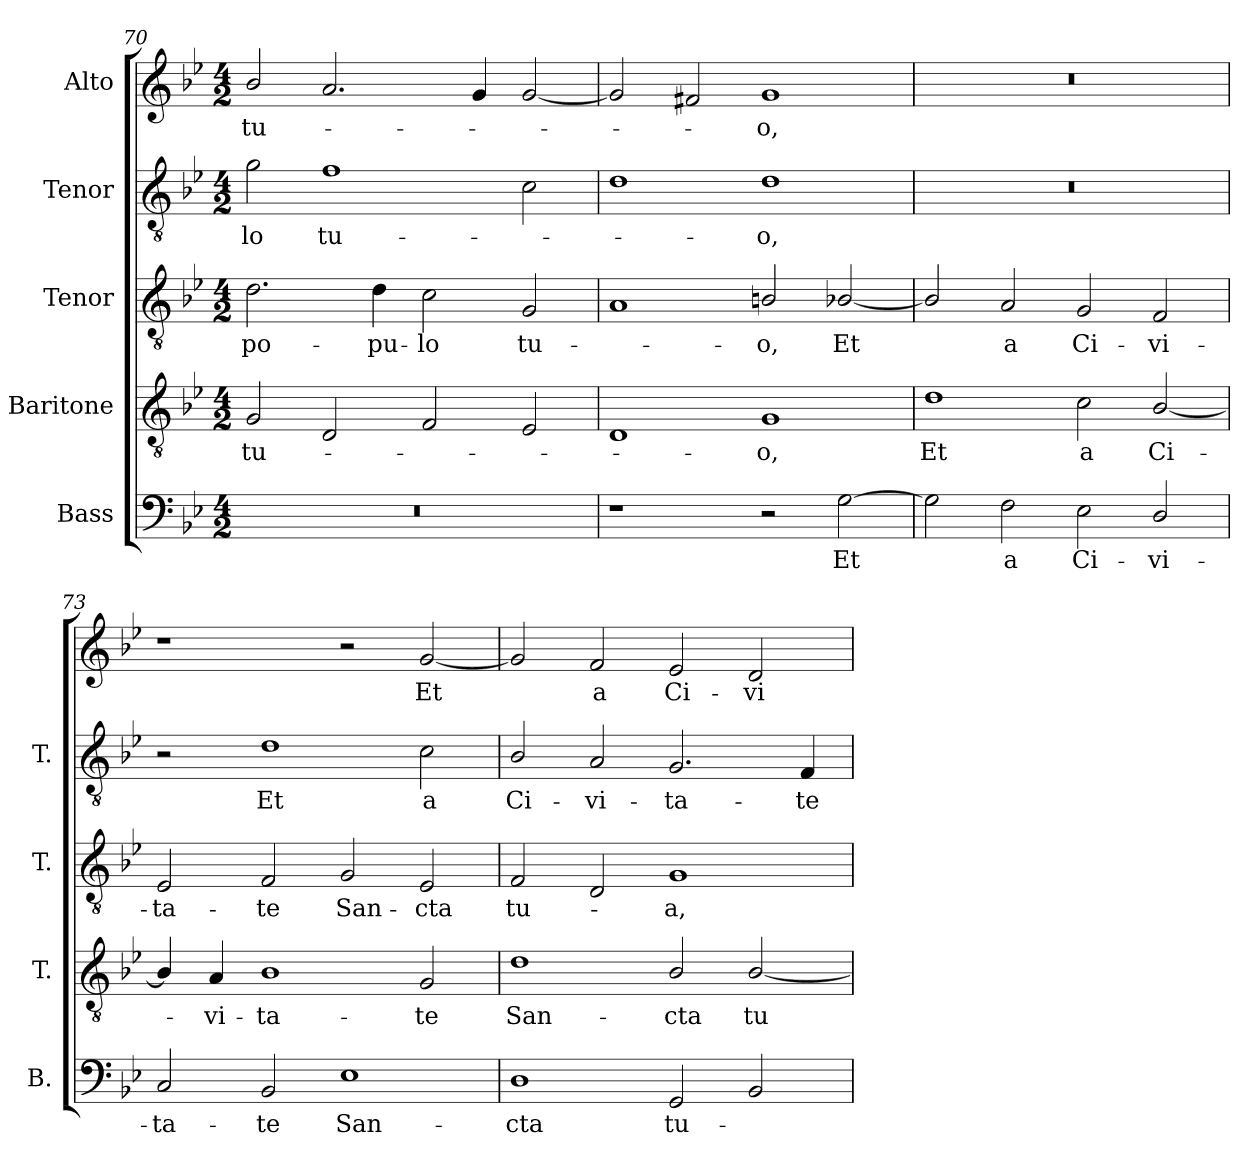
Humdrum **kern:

**kern	**text	**kern	**text	**kern	**text	**kern	**text	**kern	**text
*part5	*part5	*part4	*part4	*part3	*part3	*part2	*part2	*part1	*part1
*staff5	*staff5	*staff4	*staff4	*staff3	*staff3	*staff2	*staff2	*staff1	*staff1
*I"Bass	*	*I"Baritone	*	*I"Tenor	*	*I"Tenor	*	*I"Alto	*
*I'B.	*	*I'T.	*	*I'T.	*	*I'T.	*	*	*
*clefF4	*	*clefGv2	*	*clefGv2	*	*clefGv2	*	*clefG2	*
*	*	*ITrd7c12	*	*ITrd7c12	*	*ITrd7c12	*	*	*
*k[b-e-]	*	*k[b-e-]	*	*k[b-e-]	*	*k[b-e-]	*	*k[b-e-]	*
*B-:	*	*B-:	*	*B-:	*	*B-:	*	*B-:	*
*M4/2	*	*M4/2	*	*M4/2	*	*M4/2	*	*M4/2	*
=70	=70	=70	=70	=70	=70	=70	=70	=70	=70
!LO:N:vis=1	!	!	!	!	!	!	!	!	!
!	!	!	!LO:LY:b:color=#000000	!	!	!	!	!	!
!	!	!	!	!	!LO:LY:b:color=#000000	!	!	!	!
!	!	!	!	!	!	!	!LO:LY:b:color=#000000	!	!
!	!	!	!	!	!	!	!	!	!LO:LY:b:color=#000000
0r	.	2GGi/	tu-	2.Di\	po-	2Gi\	-lo	2b-i/	tu-
!	!	!	!	!	!	!	!LO:LY:b:color=#000000	!	!
.	.	2DDi/	.	.	.	1Fi	tu-	2.ai/	.
!	!	!	!	!	!LO:LY:b:color=#000000	!	!	!	!
.	.	.	.	4Di\	-pu-	.	.	.	.
!	!	!	!	!	!LO:LY:b:color=#000000	!	!	!	!
.	.	2FFi/	.	2Ci\	-lo	.	.	.	.
.	.	.	.	.	.	.	.	4gi/	.
!	!	!	!	!	!LO:LY:b:color=#000000	!	!	!	!
.	.	2EE-i/	.	2GGi/	tu-	2Ci\	.	[2gi/	.
!!LO:LB:g=z
=71	=71	=71	=71	=71	=71	=71	=71	=71	=71
1r	.	1DDi	.	1AAi	.	1Di	.	2gi/]	.
.	.	.	.	.	.	.	.	2f#Xi/	.
!	!	!	!LO:LY:b:color=#000000	!	!	!	!	!	!
!	!	!	!	!	!LO:LY:b:color=#000000	!	!	!	!
!	!	!	!	!	!	!	!LO:LY:b:color=#000000	!	!
!	!	!	!	!	!	!	!	!	!LO:LY:b:color=#000000
2r	.	1GGi	-o,	2BBni/	-o,	1Di	-o,	1gi	-o,
!	!LO:LY:b:color=#000000	!	!	!	!	!	!	!	!
!	!	!	!	!	!LO:LY:b:color=#000000	!	!	!	!
[2Gi\	Et	.	.	[2BB-Xi/	Et	.	.	.	.
=72	=72	=72	=72	=72	=72	=72	=72	=72	=72
!	!	!	!LO:LY:b:color=#000000	!	!	!LO:N:vis=1	!	!LO:N:vis=1	!
2Gi\]	.	1Di	Et	2BB-i/]	.	0r	.	0r	.
!	!LO:LY:b:color=#000000	!	!	!	!	!	!	!	!
!	!	!	!	!	!LO:LY:b:color=#000000	!	!	!	!
2Fi\	a	.	.	2AAi/	a	.	.	.	.
!	!LO:LY:b:color=#000000	!	!	!	!	!	!	!	!
!	!	!	!LO:LY:b:color=#000000	!	!	!	!	!	!
!	!	!	!	!	!LO:LY:b:color=#000000	!	!	!	!
2E-i\	Ci-	2Ci\	a	2GGi/	Ci-	.	.	.	.
!	!LO:LY:b:color=#000000	!	!	!	!	!	!	!	!
!	!	!	!LO:LY:b:color=#000000	!	!	!	!	!	!
!	!	!	!	!	!LO:LY:b:color=#000000	!	!	!	!
2Di/	-vi-	[2BB-i/	Ci-	2FFi/	-vi-	.	.	.	.
=73	=73	=73	=73	=73	=73	=73	=73	=73	=73
!	!LO:LY:b:color=#000000	!	!	!	!	!	!	!	!
!	!	!	!	!	!LO:LY:b:color=#000000	!	!	!	!
2Ci/	-ta-	4BB-i/]	.	2EE-i/	-ta-	2r	.	1r	.
!	!	!	!LO:LY:b:color=#000000	!	!	!	!	!	!
.	.	4AAi/	-vi-	.	.	.	.	.	.
!	!LO:LY:b:color=#000000	!	!	!	!	!	!	!	!
!	!	!	!LO:LY:b:color=#000000	!	!	!	!	!	!
!	!	!	!	!	!LO:LY:b:color=#000000	!	!	!	!
!	!	!	!	!	!	!	!LO:LY:b:color=#000000	!	!
2BB-i/	-te	1BB-i	-ta-	2FFi/	-te	1Di	Et	.	.
!	!LO:LY:b:color=#000000	!	!	!	!	!	!	!	!
!	!	!	!	!	!LO:LY:b:color=#000000	!	!	!	!
1E-i	San-	.	.	2GGi/	San-	.	.	2r	.
!	!	!	!LO:LY:b:color=#000000	!	!	!	!	!	!
!	!	!	!	!	!LO:LY:b:color=#000000	!	!	!	!
!	!	!	!	!	!	!	!LO:LY:b:color=#000000	!	!
!	!	!	!	!	!	!	!	!	!LO:LY:b:color=#000000
.	.	2GGi/	-te	2EE-i/	-cta	2Ci\	a	[2gi/	Et
=74	=74	=74	=74	=74	=74	=74	=74	=74	=74
!	!LO:LY:b:color=#000000	!	!	!	!	!	!	!	!
!	!	!	!LO:LY:b:color=#000000	!	!	!	!	!	!
!	!	!	!	!	!LO:LY:b:color=#000000	!	!	!	!
!	!	!	!	!	!	!	!LO:LY:b:color=#000000	!	!
1Di	-cta	1Di	San-	2FFi/	tu-	2BB-i/	Ci-	2gi/]	.
!	!	!	!	!	!	!	!LO:LY:b:color=#000000	!	!
!	!	!	!	!	!	!	!	!	!LO:LY:b:color=#000000
.	.	.	.	2DDi/	.	2AAi/	-vi-	2fi/	a
!	!LO:LY:b:color=#000000	!	!	!	!	!	!	!	!
!	!	!	!LO:LY:b:color=#000000	!	!	!	!	!	!
!	!	!	!	!	!LO:LY:b:color=#000000	!	!	!	!
!	!	!	!	!	!	!	!LO:LY:b:color=#000000	!	!
!	!	!	!	!	!	!	!	!	!LO:LY:b:color=#000000
2GGi/	tu-	2BB-i/	-cta	1GGi	-a,	2.GGi/	-ta-	2e-i/	Ci-
!	!	!	!LO:LY:b:color=#000000	!	!	!	!	!	!
!	!	!	!	!	!	!	!	!	!LO:LY:b:color=#000000
2BB-i/	.	[2BB-i/	tu-	.	.	.	.	2di/	-vi-
!	!	!	!	!	!	!	!LO:LY:b:color=#000000	!	!
.	.	.	.	.	.	4FFi/	-te	.	.
=	=	=	=	=	=	=	=	=	=
*-	*-	*-	*-	*-	*-	*-	*-	*-	*-
